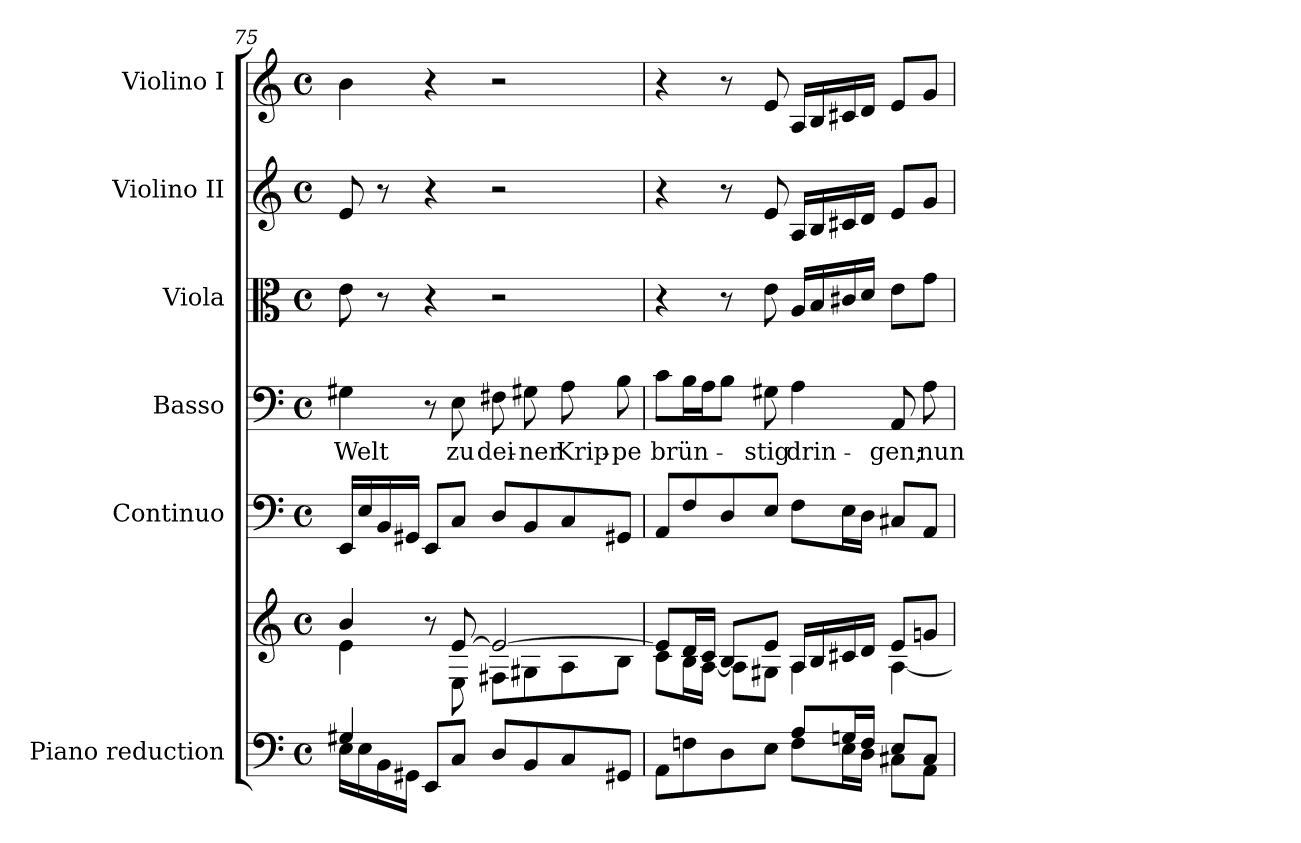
**kern	**kern	**kern	**kern	**text	**kern	**dynam	**kern	**dynam	**kern	**dynam
*part6	*part6	*part5	*part4	*part4	*part3	*part3	*part2	*part2	*part1	*part1
*staff7	*staff6	*staff5	*staff4	*staff4	*staff3	*staff3	*staff2	*staff2	*staff1	*staff1
*I"Piano reduction	*	*I"Continuo	*I"Basso	*	*I"Viola	*	*I"Violino II	*	*I"Violino I	*
*I'Pno	*	*	*	*	*I'Vla	*	*I'Vln	*	*I'Vln	*
*clefF4	*clefG2	*clefF4	*clefF4	*	*clefC3	*	*clefG2	*	*clefG2	*
*k[]	*k[]	*k[]	*k[]	*	*k[]	*	*k[]	*	*k[]	*
*M4/4	*M4/4	*M4/4	*M4/4	*	*M4/4	*	*M4/4	*	*M4/4	*
*met(c)	*met(c)	*met(c)	*met(c)	*	*met(c)	*	*met(c)	*	*met(c)	*
=75	=75	=75	=75	=75	=75	=75	=75	=75	=75	=75
*^	*^	*	*	*	*	*	*	*	*	*
!	!	!	!	!	!	!LO:LY:b	!	!	!	!	!	!
4G#X/	16E\LL	4b/	4e\	16EE/LL	4G#X\	Welt	8e\	.	8e/	.	4b\	.
.	16E\	.	.	16E/	.	.	.	.	.	.	.	.
.	16BB\	.	.	16BB/	.	.	8r	.	8r	.	.	.
.	16GG#X\JJ	.	.	16GG#X/JJ	.	.	.	.	.	.	.	.
8EE/L	4ryy	8r	8ryy	8EE/L	8r	.	4r	.	4r	.	4r	.
!	!	!	!	!	!	!LO:LY:b	!	!	!	!	!	!
8C/J	.	[8e/	8E\	8C/J	8E\	zu	.	.	.	.	.	.
!	!	!	!	!	!	!LO:LY:b	!	!	!	!	!	!
2ryy	8D/L	2e/_	8F#X\L	8D/L	8F#X\	dei-	2r	.	2r	.	2r	.
!	!	!	!	!	!	!LO:LY:b	!	!	!	!	!	!
.	8BB/	.	8G#X\	8BB/	8G#X\	-ner	.	.	.	.	.	.
!	!	!	!	!	!	!LO:LY:b	!	!	!	!	!	!
.	8C/	.	8A\	8C/	8A\	Krip-	.	.	.	.	.	.
!	!	!	!	!	!	!LO:LY:b	!	!	!	!	!	!
.	8GG#X/J	.	8B\J	8GG#X/J	8B\	-pe	.	.	.	.	.	.
=76	=76	=76	=76	=76	=76	=76	=76	=76	=76	=76	=76	=76
!	!	!	!	!	!	!LO:LY:b	!	!	!	!	!	!
2ryy	8AA\L	8e/L]	8c\L	8AA/L	8c\L	brün-	4r	.	4r	.	4r	.
.	8Fn\	16d/L	16B\L	8F/	16B\L	.	.	.	.	.	.	.
.	.	16c/JJ	[16A\JJ	.	16A\J	.	.	.	.	.	.	.
.	8D\	8B/L	8A\L]	8D/	8B\J	.	8r	.	8r	.	8r	.
!	!	!	!	!	!	!LO:LY:b	!	!LO:DY:b	!	!LO:DY:b	!	!LO:DY:b
.	8E\J	8e/J	8G#X\J	8E/J	8G#X\	-stig	8e\	other-dynamics	8e/	other-dynamics	8e/	other-dynamics
!	!	!	!	!	!	!LO:LY:b	!	!	!	!	!	!
8A/L	8F\L	16A/LL	4A\	8F\L	4A\	drin-	16A/LL	.	16A/LL	.	16A/LL	.
.	.	16B/	.	.	.	.	16B/	.	16B/	.	16B/	.
16Gn/L	16E\L	16c#X/	.	16E\L	.	.	16c#X/	.	16c#X/	.	16c#X/	.
16F/JJ	16D\JJ	16d/JJ	.	16D\JJ	.	.	16d/JJ	.	16d/JJ	.	16d/JJ	.
!	!	!	!	!	!	!LO:LY:b	!	!	!	!	!	!
8E/L	8C#X\L	8e/L	[4A\	8C#X/L	8AA/	-gen;	8e\L	.	8e/L	.	8e/L	.
!	!	!	!	!	!	!LO:LY:b	!	!	!	!	!	!
8C#/J	8AA\J	8gn/J	.	8AA/J	8A\	nun	8g\J	.	8g/J	.	8g/J	.
*v	*v	*	*	*	*	*	*	*	*	*	*	*
*	*v	*v	*	*	*	*	*	*	*	*	*
=	=	=	=	=	=	=	=	=	=	=
*-	*-	*-	*-	*-	*-	*-	*-	*-	*-	*-
